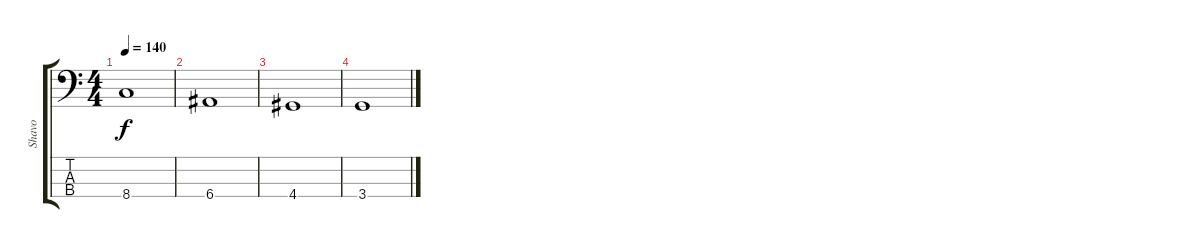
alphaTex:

\track ("Shavo" "Shavo") {instrument electricbasspick}
\staff {score tabs}
\tuning (G2 D2 A1 E1) {hide}
\ts (4 4)
\tempo 140
\clef f4
\ks c
8.4.1{dy f} |
6.4.1 |
4.4.1 |
3.4.1
